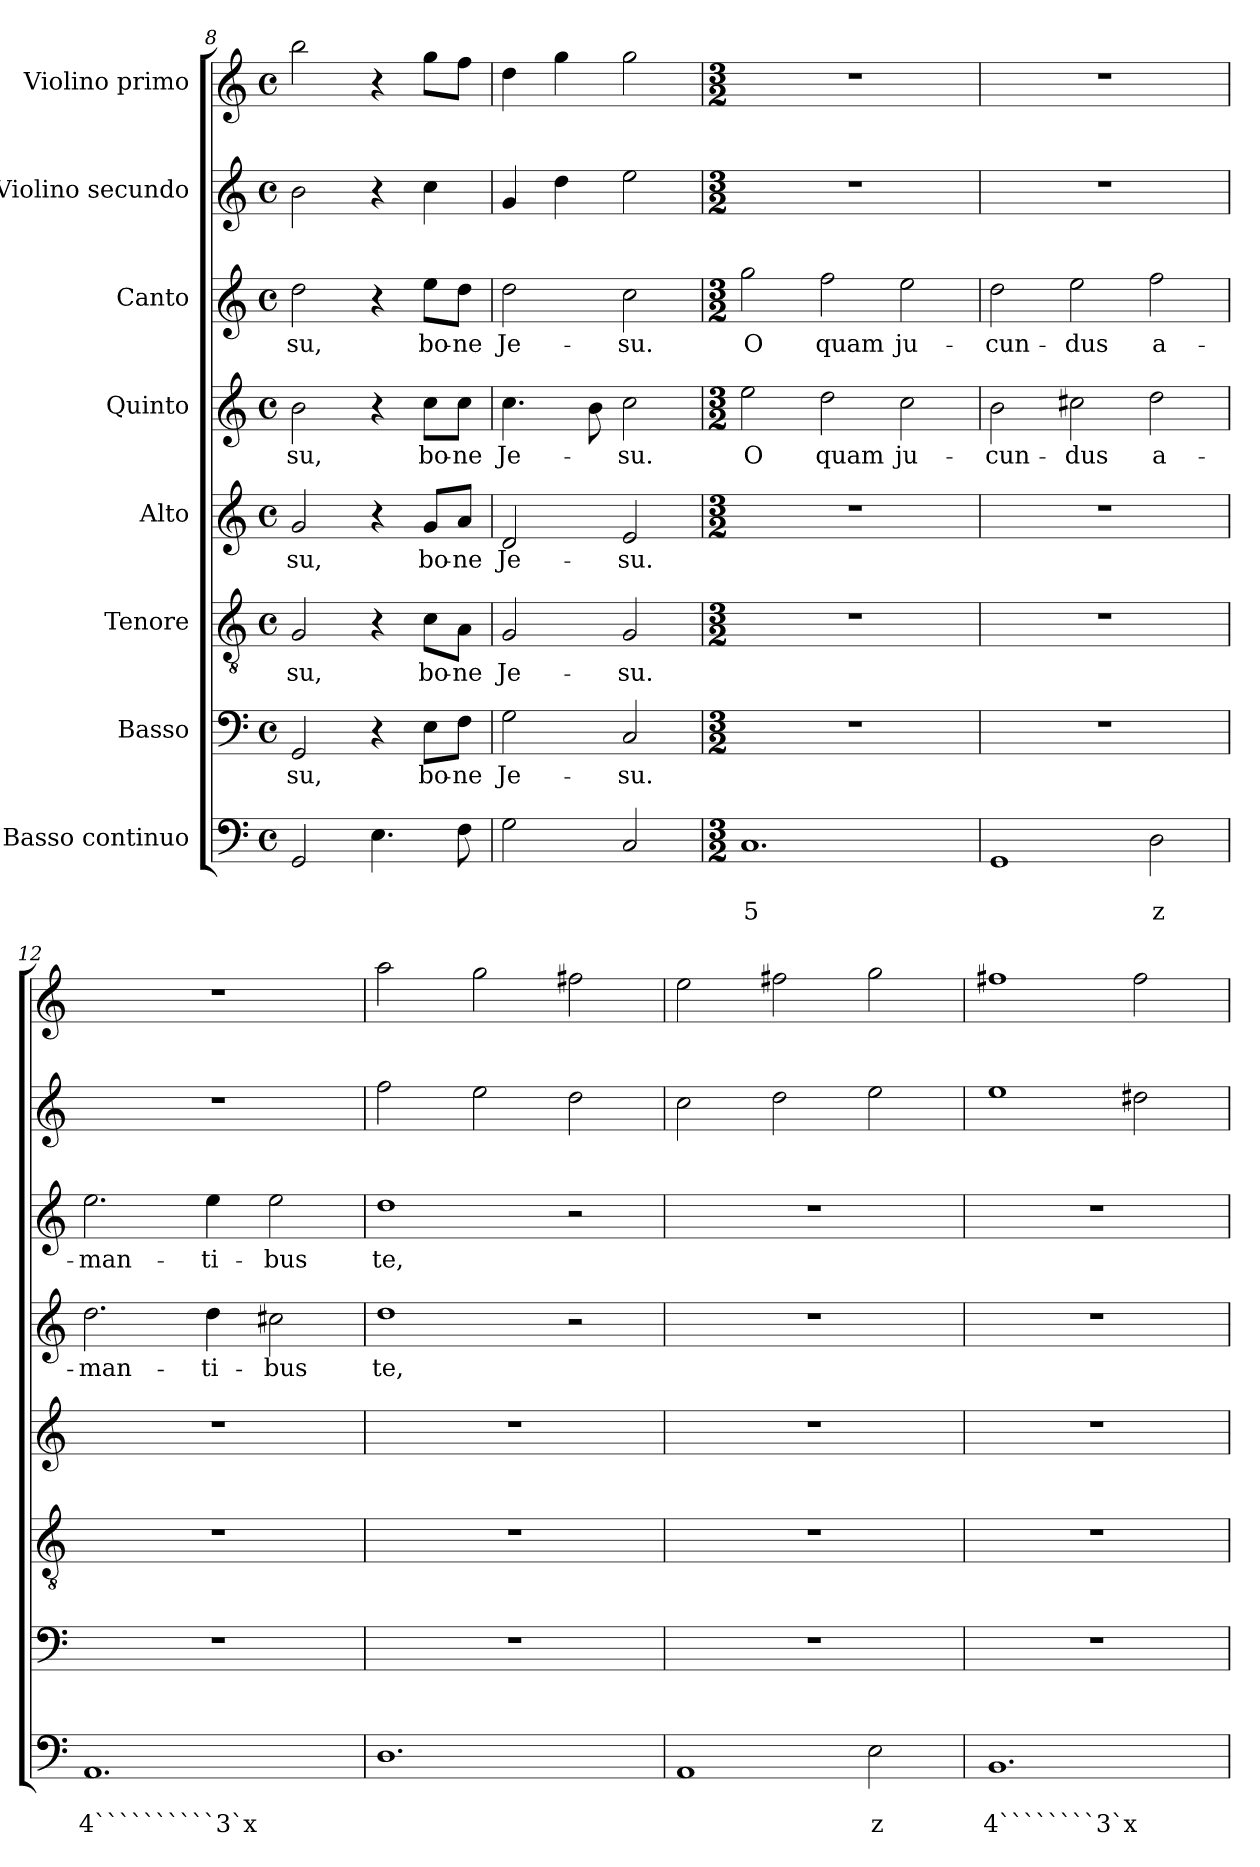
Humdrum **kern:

**kern	**text	**text	**kern	**text	**kern	**text	**kern	**text	**kern	**text	**kern	**text	**kern	**kern
*part8	*part8	*part8	*part7	*part7	*part6	*part6	*part5	*part5	*part4	*part4	*part3	*part3	*part2	*part1
*staff8	*staff8	*staff8	*staff7	*staff7	*staff6	*staff6	*staff5	*staff5	*staff4	*staff4	*staff3	*staff3	*staff2	*staff1
*I"Basso continuo	*	*	*I"Basso	*	*I"Tenore	*	*I"Alto	*	*I"Quinto	*	*I"Canto	*	*I"Violino secundo	*I"Violino primo
*clefF4	*	*	*clefF4	*	*clefGv2	*	*clefG2	*	*clefG2	*	*clefG2	*	*clefG2	*clefG2
*k[]	*	*	*k[]	*	*k[]	*	*k[]	*	*k[]	*	*k[]	*	*k[]	*k[]
*C:	*	*	*C:	*	*C:	*	*C:	*	*C:	*	*C:	*	*C:	*C:
*M4/4	*	*	*M4/4	*	*M4/4	*	*M4/4	*	*M4/4	*	*M4/4	*	*M4/4	*M4/4
*met(c)	*	*	*met(c)	*	*met(c)	*	*met(c)	*	*met(c)	*	*met(c)	*	*met(c)	*met(c)
=8	=8	=8	=8	=8	=8	=8	=8	=8	=8	=8	=8	=8	=8	=8
!	!	!	!	!LO:LY:b	!	!LO:LY:b	!	!LO:LY:b	!	!LO:LY:b	!	!LO:LY:b	!	!
2GG/	.	.	2GG/	-su,	2G/	-su,	2g/	-su,	2b\	-su,	2dd\	-su,	2b\	2bb\
4.E\	.	.	4r	.	4r	.	4r	.	4r	.	4r	.	4r	4r
!	!	!	!	!LO:LY:b	!	!LO:LY:b	!	!LO:LY:b	!	!LO:LY:b	!	!LO:LY:b	!	!
.	.	.	8E\L	bo-	8c\L	bo-	8g/L	bo-	8cc\L	bo-	8ee\L	bo-	4cc\	8gg\L
!	!	!	!	!LO:LY:b	!	!LO:LY:b	!	!LO:LY:b	!	!LO:LY:b	!	!LO:LY:b	!	!
8F\	.	.	8F\J	-ne	8A\J	-ne	8a/J	-ne	8cc\J	-ne	8dd\J	-ne	.	8ff\J
=9	=9	=9	=9	=9	=9	=9	=9	=9	=9	=9	=9	=9	=9	=9
!	!	!	!	!LO:LY:b	!	!LO:LY:b	!	!LO:LY:b	!	!LO:LY:b	!	!LO:LY:b	!	!
2G\	.	.	2G\	Je-	2G/	Je-	2d/	Je-	4.cc\	Je-	2dd\	Je-	4g/	4dd\
.	.	.	.	.	.	.	.	.	.	.	.	.	4dd\	4gg\
.	.	.	.	.	.	.	.	.	8b\	.	.	.	.	.
!	!	!	!	!LO:LY:b	!	!LO:LY:b	!	!LO:LY:b	!	!LO:LY:b	!	!LO:LY:b	!	!
2C/	.	.	2C/	-su.	2G/	-su.	2e/	-su.	2cc\	-su.	2cc\	-su.	2ee\	2gg\
!!LO:LB:g=z
=10	=10	=10	=10	=10	=10	=10	=10	=10	=10	=10	=10	=10	=10	=10
*M3/2	*	*	*M3/2	*	*M3/2	*	*M3/2	*	*M3/2	*	*M3/2	*	*M3/2	*M3/2
!	!	!LO:LY:b	!	!	!	!	!	!	!	!LO:LY:b	!	!LO:LY:b	!	!
1.C	.	5	1.r	.	1.r	.	1.r	.	2ee\	O	2gg\	O	1.r	1.r
!	!	!	!	!	!	!	!	!	!	!LO:LY:b	!	!LO:LY:b	!	!
.	.	.	.	.	.	.	.	.	2dd\	quam	2ff\	quam	.	.
!	!	!	!	!	!	!	!	!	!	!LO:LY:b	!	!LO:LY:b	!	!
.	.	.	.	.	.	.	.	.	2cc\	ju-	2ee\	ju-	.	.
=11	=11	=11	=11	=11	=11	=11	=11	=11	=11	=11	=11	=11	=11	=11
!	!	!	!	!	!	!	!	!	!	!LO:LY:b	!	!LO:LY:b	!	!
1GG	.	.	1.r	.	1.r	.	1.r	.	2b\	-cun-	2dd\	-cun-	1.r	1.r
!	!	!	!	!	!	!	!	!	!	!LO:LY:b	!	!LO:LY:b	!	!
.	.	.	.	.	.	.	.	.	2cc#X\	-dus	2ee\	-dus	.	.
!	!	!LO:LY:b	!	!	!	!	!	!	!	!LO:LY:b	!	!LO:LY:b	!	!
2D\	.	z	.	.	.	.	.	.	2dd\	a-	2ff\	a-	.	.
=12	=12	=12	=12	=12	=12	=12	=12	=12	=12	=12	=12	=12	=12	=12
!	!	!LO:LY:b	!	!	!	!	!	!	!	!LO:LY:b	!	!LO:LY:b	!	!
1.AA	.	4``````````3`x	1.r	.	1.r	.	1.r	.	2.dd\	-man-	2.ee\	-man-	1.r	1.r
!	!	!	!	!	!	!	!	!	!	!LO:LY:b	!	!LO:LY:b	!	!
.	.	.	.	.	.	.	.	.	4dd\	-ti-	4ee\	-ti-	.	.
!	!	!	!	!	!	!	!	!	!	!LO:LY:b	!	!LO:LY:b	!	!
.	.	.	.	.	.	.	.	.	2cc#X\	-bus	2ee\	-bus	.	.
=13	=13	=13	=13	=13	=13	=13	=13	=13	=13	=13	=13	=13	=13	=13
!	!	!	!	!	!	!	!	!	!	!LO:LY:b	!	!LO:LY:b	!	!
1.D	.	.	1.r	.	1.r	.	1.r	.	1dd	te,	1dd	te,	2ff\	2aa\
.	.	.	.	.	.	.	.	.	.	.	.	.	2ee\	2gg\
.	.	.	.	.	.	.	.	.	2r	.	2r	.	2dd\	2ff#X\
=14	=14	=14	=14	=14	=14	=14	=14	=14	=14	=14	=14	=14	=14	=14
1AA	.	.	1.r	.	1.r	.	1.r	.	1.r	.	1.r	.	2cc\	2ee\
.	.	.	.	.	.	.	.	.	.	.	.	.	2dd\	2ff#X\
!	!	!LO:LY:b	!	!	!	!	!	!	!	!	!	!	!	!
2E\	.	z	.	.	.	.	.	.	.	.	.	.	2ee\	2gg\
=15	=15	=15	=15	=15	=15	=15	=15	=15	=15	=15	=15	=15	=15	=15
!	!	!LO:LY:b	!	!	!	!	!	!	!	!	!	!	!	!
1.BB	.	4````````3`x	1.r	.	1.r	.	1.r	.	1.r	.	1.r	.	1ee	1ff#X
.	.	.	.	.	.	.	.	.	.	.	.	.	2dd#X\	2ff#\
=	=	=	=	=	=	=	=	=	=	=	=	=	=	=
*-	*-	*-	*-	*-	*-	*-	*-	*-	*-	*-	*-	*-	*-	*-
